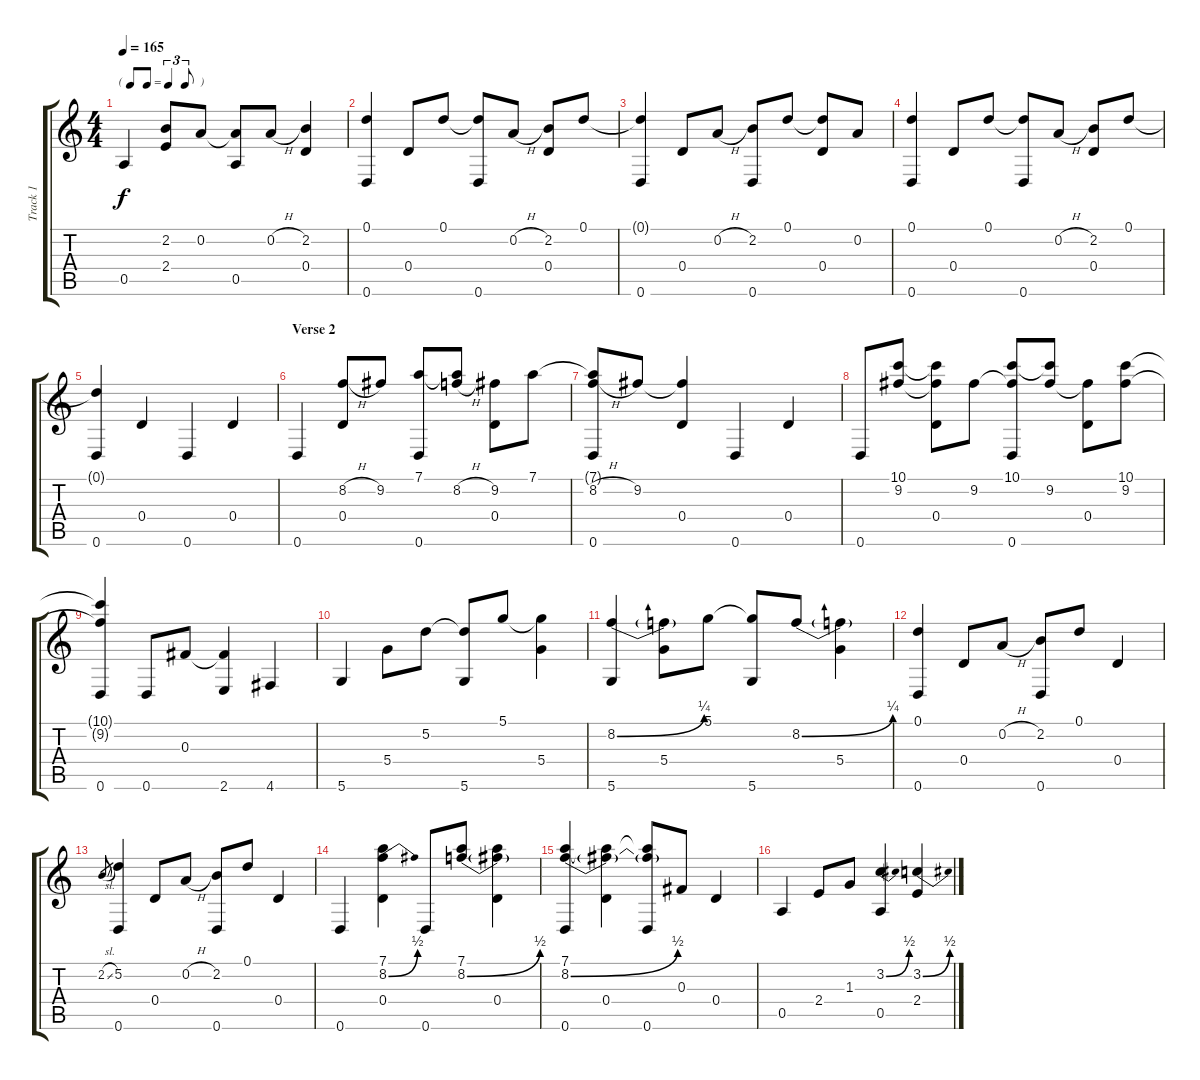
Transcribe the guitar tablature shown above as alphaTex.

\track ("Track 1" "Track 1") {instrument acousticguitarsteel}
\staff {score tabs}
\tuning (D4 A3 Gb3 D3 A2 D2) {hide}
\ts (4 4)
\tf triplet8th
\tempo 165
\clef g2
\ks c
0.5.4{dy f} (2.2{t} 2.4).8 0.2.8 (0.2{t} 0.5).8 0.2{h}.8 (2.2 0.4).4 |
(0.1 0.6).4 0.4.8 0.1.8 (0.1{t} 0.6).8 0.2{h}.8 (2.2 0.4).8 0.1.8 |
(0.1{t} 0.6).4 0.4.8 0.2{h}.8 (2.2 0.6).8 0.1.8 (0.1{t} 0.4).8 0.2.8 |
(0.1 0.6).4 0.4.8 0.1.8 (0.1{t} 0.6).8 0.2{h}.8 (2.2 0.4).8 0.1.8 |
(0.1{t} 0.6).4 0.4.4 0.6.4 0.4.4 |
\section ("" "Verse 2")
0.6.4 (8.2{h} 0.4).8 9.2.8 (7.1 0.6).8 (7.1{t} 8.2{h}).8 (9.2 0.4).8 7.1.8 |
(7.1{t} 8.2{h} 0.6).8 9.2.8 (9.2{t} 0.4).4 0.6.4 0.4.4 |
0.6.8 (10.1 9.2).8 (10.1{t} 9.2{t} 0.4).8 9.2.8 (10.1 9.2{t} 0.6).8 (10.1{t} 9.2).8 (9.2{t} 0.4).8 (10.1 9.2).8 |
(10.1{t} 9.2{t} 0.6).4 0.6.8 0.3.8 (0.3{t} 2.6).4 4.6.4 |
5.6.4 5.4.8 5.2.8 (5.2{t} 5.6).8 5.1.8 (5.1{t} 5.4).4 |
(8.2{be (bend 0 0 60 1)} 5.6).4 (8.2{t} 5.4).8 5.1.8 (5.1{t} 5.6).8 8.2{be (bend 0 0 60 1)}.8 (8.2{t} 5.4).4 |
(0.1 0.6).4 0.4.8 0.2{h}.8 (2.2 0.6).8 0.1.8 0.4.4 |
2.2{sl}.8{gr} (5.2 0.6).4 0.4.8 0.2{h}.8 (2.2 0.6).8 0.1.8 0.4.4 |
0.6.4 (7.1 8.2{be (bend 0 0 60 2)} 0.4).4 0.6.8 (7.1 8.2{be (bend 0 0 60 2)}).8 (7.1{t} 8.2{t} 0.4).4 |
(7.1 8.2{be (bend 0 0 60 2)} 0.6).4 (7.1{t} 8.2{t} 0.4).4 (7.1{t} 8.2{t} 0.6).8 0.3.8 0.4.4 |
0.5.4 2.4.8 1.3.8 (3.2{be (bend 0 0 60 2)} 0.5).4 (3.2{be (bend 0 0 60 2)} 2.4).4
